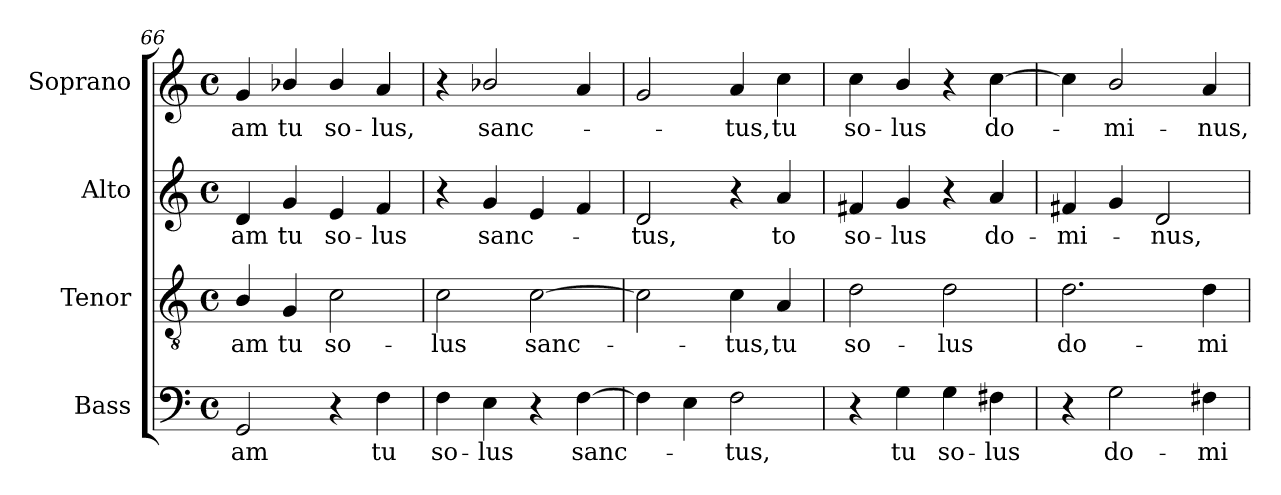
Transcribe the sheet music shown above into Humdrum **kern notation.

**kern	**text	**kern	**text	**kern	**text	**kern	**text
*part4	*part4	*part3	*part3	*part2	*part2	*part1	*part1
*staff4	*staff4	*staff3	*staff3	*staff2	*staff2	*staff1	*staff1
*I"Bass	*	*I"Tenor	*	*I"Alto	*	*I"Soprano	*
*I'B.	*	*I'T.	*	*I'A.	*	*I'S.	*
*clefF4	*	*clefGv2	*	*clefG2	*	*clefG2	*
*	*	*ITrd7c12	*	*	*	*	*
*k[]	*	*k[]	*	*k[]	*	*k[]	*
*C:	*	*C:	*	*C:	*	*C:	*
*M4/4	*	*M4/4	*	*M4/4	*	*M4/4	*
*met(c)	*	*met(c)	*	*met(c)	*	*met(c)	*
=66	=66	=66	=66	=66	=66	=66	=66
!	!LO:LY:b:color=#000000	!	!	!	!	!	!
!	!	!	!LO:LY:b:color=#000000	!	!	!	!
!	!	!	!	!	!LO:LY:b:color=#000000	!	!
!	!	!	!	!	!	!	!LO:LY:b:color=#000000
2GGi/	-am	4BBi/	-am	4di/	-am	4gi/	-am
!	!	!	!LO:LY:b:color=#000000	!	!	!	!
!	!	!	!	!	!LO:LY:b:color=#000000	!	!
!	!	!	!	!	!	!	!LO:LY:b:color=#000000
.	.	4GGi/	tu	4gi/	tu	4b-Xi/	tu
!	!	!	!LO:LY:b:color=#000000	!	!	!	!
!	!	!	!	!	!LO:LY:b:color=#000000	!	!
!	!	!	!	!	!	!	!LO:LY:b:color=#000000
4r	.	2Ci\	so-	4ei/	so-	4b-i/	so-
!	!LO:LY:b:color=#000000	!	!	!	!	!	!
!	!	!	!	!	!LO:LY:b:color=#000000	!	!
!	!	!	!	!	!	!	!LO:LY:b:color=#000000
4Fi\	tu	.	.	4fi/	-lus	4ai/	-lus,
!!LO:PB:g=z
=67	=67	=67	=67	=67	=67	=67	=67
!	!LO:LY:b:color=#000000	!	!	!	!	!	!
!	!	!	!LO:LY:b:color=#000000	!	!	!	!
4Fi\	so-	2Ci\	-lus	4r	.	4r	.
!	!LO:LY:b:color=#000000	!	!	!	!	!	!
!	!	!	!	!	!LO:LY:b:color=#000000	!	!
!	!	!	!	!	!	!	!LO:LY:b:color=#000000
4Ei\	-lus	.	.	4gi/	sanc-	2b-Xi/	sanc-
!	!	!	!LO:LY:b:color=#000000	!	!	!	!
4r	.	[2Ci\	sanc-	4ei/	.	.	.
!	!LO:LY:b:color=#000000	!	!	!	!	!	!
[4Fi\	sanc-	.	.	4fi/	.	4ai/	.
=68	=68	=68	=68	=68	=68	=68	=68
!	!	!	!	!	!LO:LY:b:color=#000000	!	!
4Fi\]	.	2Ci\]	.	2di/	-tus,	2gi/	.
4Ei\	.	.	.	.	.	.	.
!	!LO:LY:b:color=#000000	!	!	!	!	!	!
!	!	!	!LO:LY:b:color=#000000	!	!	!	!
!	!	!	!	!	!	!	!LO:LY:b:color=#000000
2Fi\	-tus,	4Ci\	-tus,	4r	.	4ai/	-tus,
!	!	!	!LO:LY:b:color=#000000	!	!	!	!
!	!	!	!	!	!LO:LY:b:color=#000000	!	!
!	!	!	!	!	!	!	!LO:LY:b:color=#000000
.	.	4AAi/	tu	4ai/	to	4cci\	tu
=69	=69	=69	=69	=69	=69	=69	=69
!	!	!	!LO:LY:b:color=#000000	!	!	!	!
!	!	!	!	!	!LO:LY:b:color=#000000	!	!
!	!	!	!	!	!	!	!LO:LY:b:color=#000000
4r	.	2Di\	so-	4f#Xi/	so-	4cci\	so-
!	!LO:LY:b:color=#000000	!	!	!	!	!	!
!	!	!	!	!	!LO:LY:b:color=#000000	!	!
!	!	!	!	!	!	!	!LO:LY:b:color=#000000
4Gi\	tu	.	.	4gi/	-lus	4bi/	-lus
!	!LO:LY:b:color=#000000	!	!	!	!	!	!
!	!	!	!LO:LY:b:color=#000000	!	!	!	!
4Gi\	so-	2Di\	-lus	4r	.	4r	.
!	!LO:LY:b:color=#000000	!	!	!	!	!	!
!	!	!	!	!	!LO:LY:b:color=#000000	!	!
!	!	!	!	!	!	!	!LO:LY:b:color=#000000
4F#Xi\	-lus	.	.	4ai/	do-	[4cci\	do-
=70	=70	=70	=70	=70	=70	=70	=70
!	!	!	!LO:LY:b:color=#000000	!	!	!	!
!	!	!	!	!	!LO:LY:b:color=#000000	!	!
4r	.	2.Di\	do-	4f#Xi/	-mi-	4cci\]	.
!	!LO:LY:b:color=#000000	!	!	!	!	!	!
!	!	!	!	!	!	!	!LO:LY:b:color=#000000
2Gi\	do-	.	.	4gi/	.	2bi/	-mi-
!	!	!	!	!	!LO:LY:b:color=#000000	!	!
.	.	.	.	2di/	-nus,	.	.
!	!LO:LY:b:color=#000000	!	!	!	!	!	!
!	!	!	!LO:LY:b:color=#000000	!	!	!	!
!	!	!	!	!	!	!	!LO:LY:b:color=#000000
4F#Xi\	-mi-	4Di\	-mi-	.	.	4ai/	-nus,
=	=	=	=	=	=	=	=
*-	*-	*-	*-	*-	*-	*-	*-
